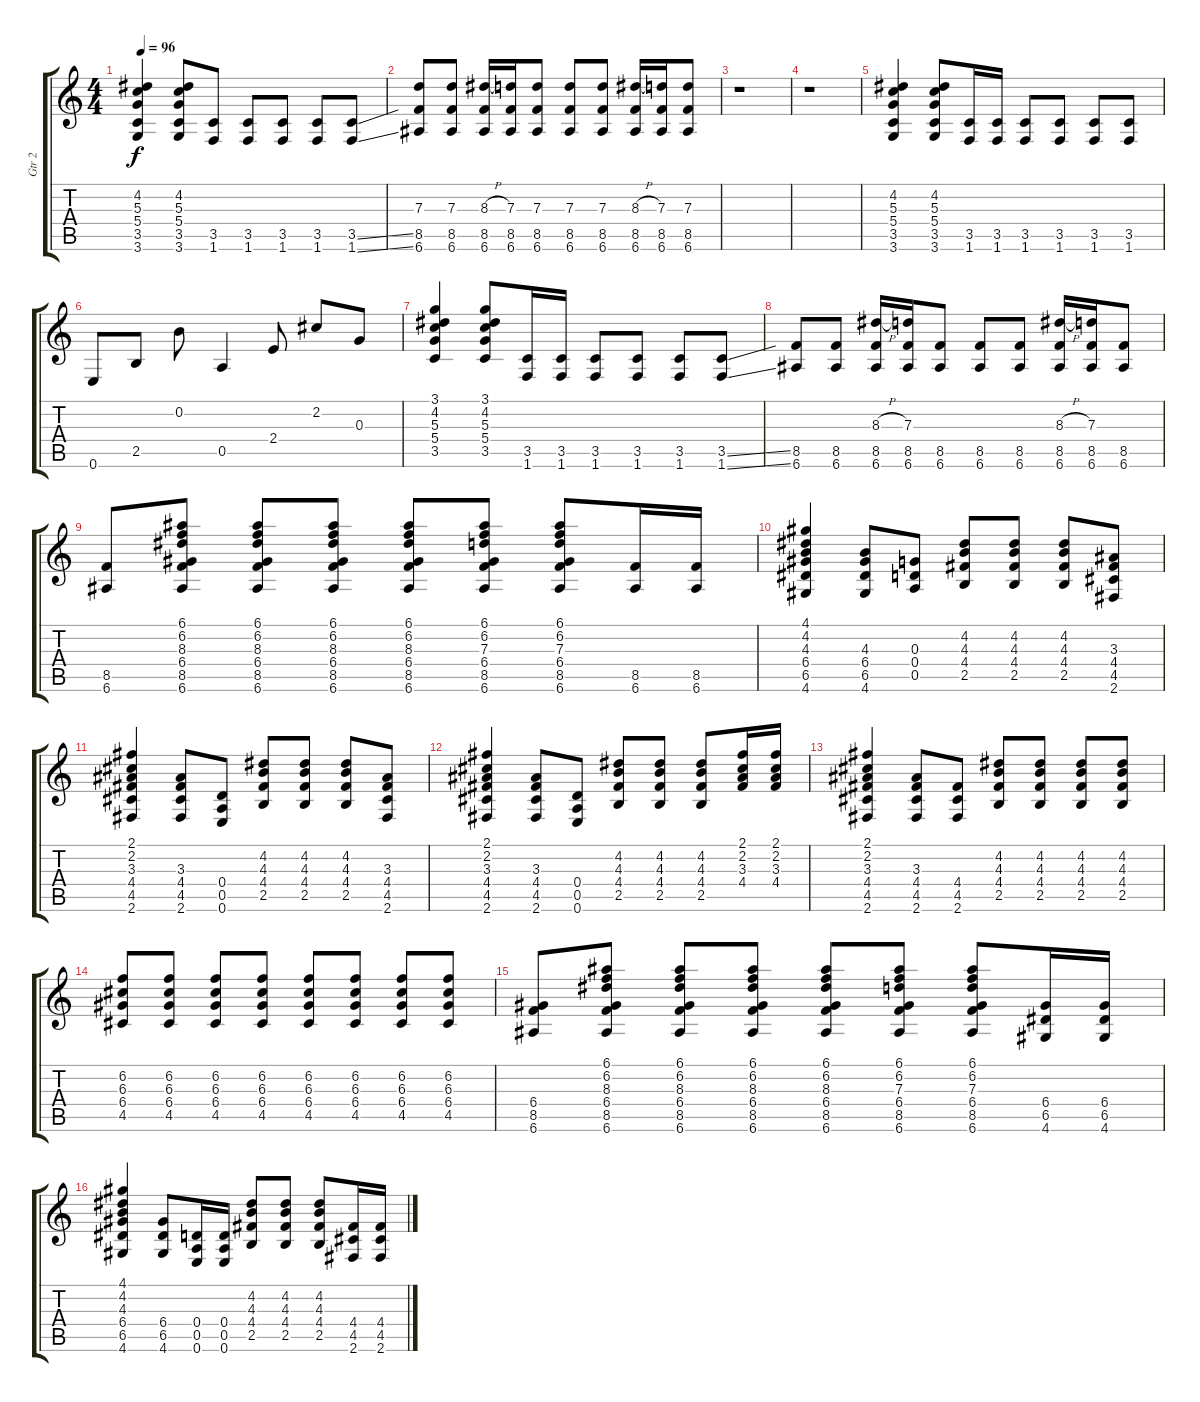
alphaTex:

\track ("Gtr 2" "Gtr 2") {instrument distortionguitar}
\staff {score tabs}
\tuning (E4 B3 G3 D3 A2 E2) {hide}
\ts (4 4)
\tempo 96
\clef g2
\ks c
(4.2 5.3 5.4 3.5 3.6).4{dy f} (4.2 5.3 5.4 3.5 3.6).8 (3.5 1.6).8 (3.5 1.6).8 (3.5 1.6).8 (3.5 1.6).8 (3.5{ss} 1.6{ss}).8 |
(7.3 8.5 6.6).8 (7.3 8.5 6.6).8 (8.3{h} 8.5 6.6).16 (7.3 8.5 6.6).16 (7.3 8.5 6.6).8 (7.3 8.5 6.6).8 (7.3 8.5 6.6).8 (8.3{h} 8.5 6.6).16 (7.3 8.5 6.6).16 (7.3 8.5 6.6).8 |
r.1 |
r.1 |
(4.2 5.3 5.4 3.5 3.6).4 (4.2 5.3 5.4 3.5 3.6).8 (3.5 1.6).16 (3.5 1.6).16 (3.5 1.6).8 (3.5 1.6).8 (3.5 1.6).8 (3.5 1.6).8 |
0.6.8 2.5.8 0.2.8 0.5.4 2.4.8 2.2.8 0.3.8 |
(3.1 4.2 5.3 5.4 3.5).4 (3.1 4.2 5.3 5.4 3.5).8 (3.5 1.6).16 (3.5 1.6).16 (3.5 1.6).8 (3.5 1.6).8 (3.5 1.6).8 (3.5{ss} 1.6{ss}).8 |
(8.5 6.6).8 (8.5 6.6).8 (8.3{h} 8.5 6.6).16 (7.3 8.5 6.6).16 (8.5 6.6).8 (8.5 6.6).8 (8.5 6.6).8 (8.3{h} 8.5 6.6).16 (7.3 8.5 6.6).16 (8.5 6.6).8 |
(8.5 6.6).8 (6.1 6.2 8.3 6.4 8.5 6.6).8 (6.1 6.2 8.3 6.4 8.5 6.6).8 (6.1 6.2 8.3 6.4 8.5 6.6).8 (6.1 6.2 8.3 6.4 8.5 6.6).8 (6.1 6.2 7.3 6.4 8.5 6.6).8 (6.1 6.2 7.3 6.4 8.5 6.6).8 (8.5 6.6).16 (8.5 6.6).16 |
(4.1 4.2 4.3 6.4 6.5 4.6).4 (4.3 6.4 6.5 4.6).8 (0.3 0.4 0.5).8 (4.2 4.3 4.4 2.5).8 (4.2 4.3 4.4 2.5).8 (4.2 4.3 4.4 2.5).8 (3.3 4.4 4.5 2.6).8 |
(2.1 2.2 3.3 4.4 4.5 2.6).4 (3.3 4.4 4.5 2.6).8 (0.4 0.5 0.6).8 (4.2 4.3 4.4 2.5).8 (4.2 4.3 4.4 2.5).8 (4.2 4.3 4.4 2.5).8 (3.3 4.4 4.5 2.6).8 |
(2.1 2.2 3.3 4.4 4.5 2.6).4 (3.3 4.4 4.5 2.6).8 (0.4 0.5 0.6).8 (4.2 4.3 4.4 2.5).8 (4.2 4.3 4.4 2.5).8 (4.2 4.3 4.4 2.5).8 (2.1 2.2 3.3 4.4).16 (2.1 2.2 3.3 4.4).16 |
(2.1 2.2 3.3 4.4 4.5 2.6).4 (3.3 4.4 4.5 2.6).8 (4.4 4.5 2.6).8 (4.2 4.3 4.4 2.5).8 (4.2 4.3 4.4 2.5).8 (4.2 4.3 4.4 2.5).8 (4.2 4.3 4.4 2.5).8 |
(6.2 6.3 6.4 4.5).8 (6.2 6.3 6.4 4.5).8 (6.2 6.3 6.4 4.5).8 (6.2 6.3 6.4 4.5).8 (6.2 6.3 6.4 4.5).8 (6.2 6.3 6.4 4.5).8 (6.2 6.3 6.4 4.5).8 (6.2 6.3 6.4 4.5).8 |
(6.4 8.5 6.6).8 (6.1 6.2 8.3 6.4 8.5 6.6).8 (6.1 6.2 8.3 6.4 8.5 6.6).8 (6.1 6.2 8.3 6.4 8.5 6.6).8 (6.1 6.2 8.3 6.4 8.5 6.6).8 (6.1 6.2 7.3 6.4 8.5 6.6).8 (6.1 6.2 7.3 6.4 8.5 6.6).8 (6.4 6.5 4.6).16 (6.4 6.5 4.6).16 |
(4.1 4.2 4.3 6.4 6.5 4.6).4 (6.4 6.5 4.6).8 (0.4 0.5 0.6).16 (0.4 0.5 0.6).16 (4.2 4.3 4.4 2.5).8 (4.2 4.3 4.4 2.5).8 (4.2 4.3 4.4 2.5).8 (4.4 4.5 2.6).16 (4.4 4.5 2.6).16
